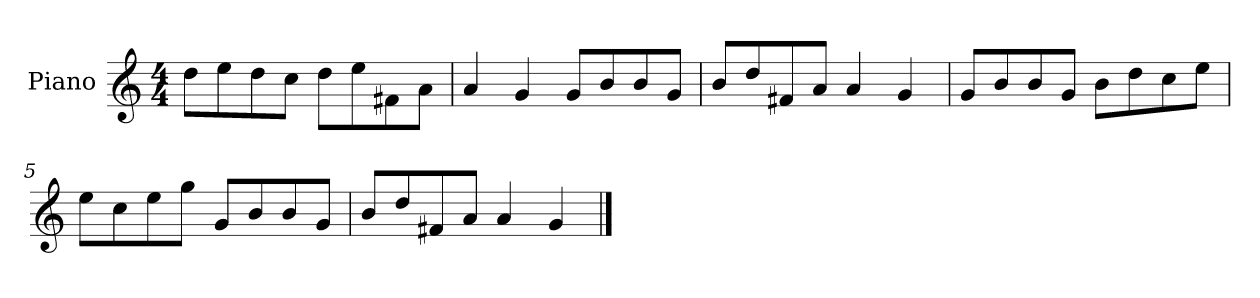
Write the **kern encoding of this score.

**kern
*part1
*staff1
*I"Piano
*I'P-no
*clefG2
*k[]
*M4/4
*MM90
=1
8dd\L
8ee\
8dd\
8cc\J
8dd\L
8ee\
8f#X\
8a\J
=2
4a/
4g/
8g/L
8b/
8b/
8g/J
=3
8b/L
8dd/
8f#X/
8a/J
4a/
4g/
=4
8g/L
8b/
8b/
8g/J
8b\L
8dd\
8cc\
8ee\J
=5
8ee\L
8cc\
8ee\
8gg\J
8g/L
8b/
8b/
8g/J
!!LO:LB:g=z
=6
8b/L
8dd/
8f#X/
8a/J
4a/
4g/
==
*-
